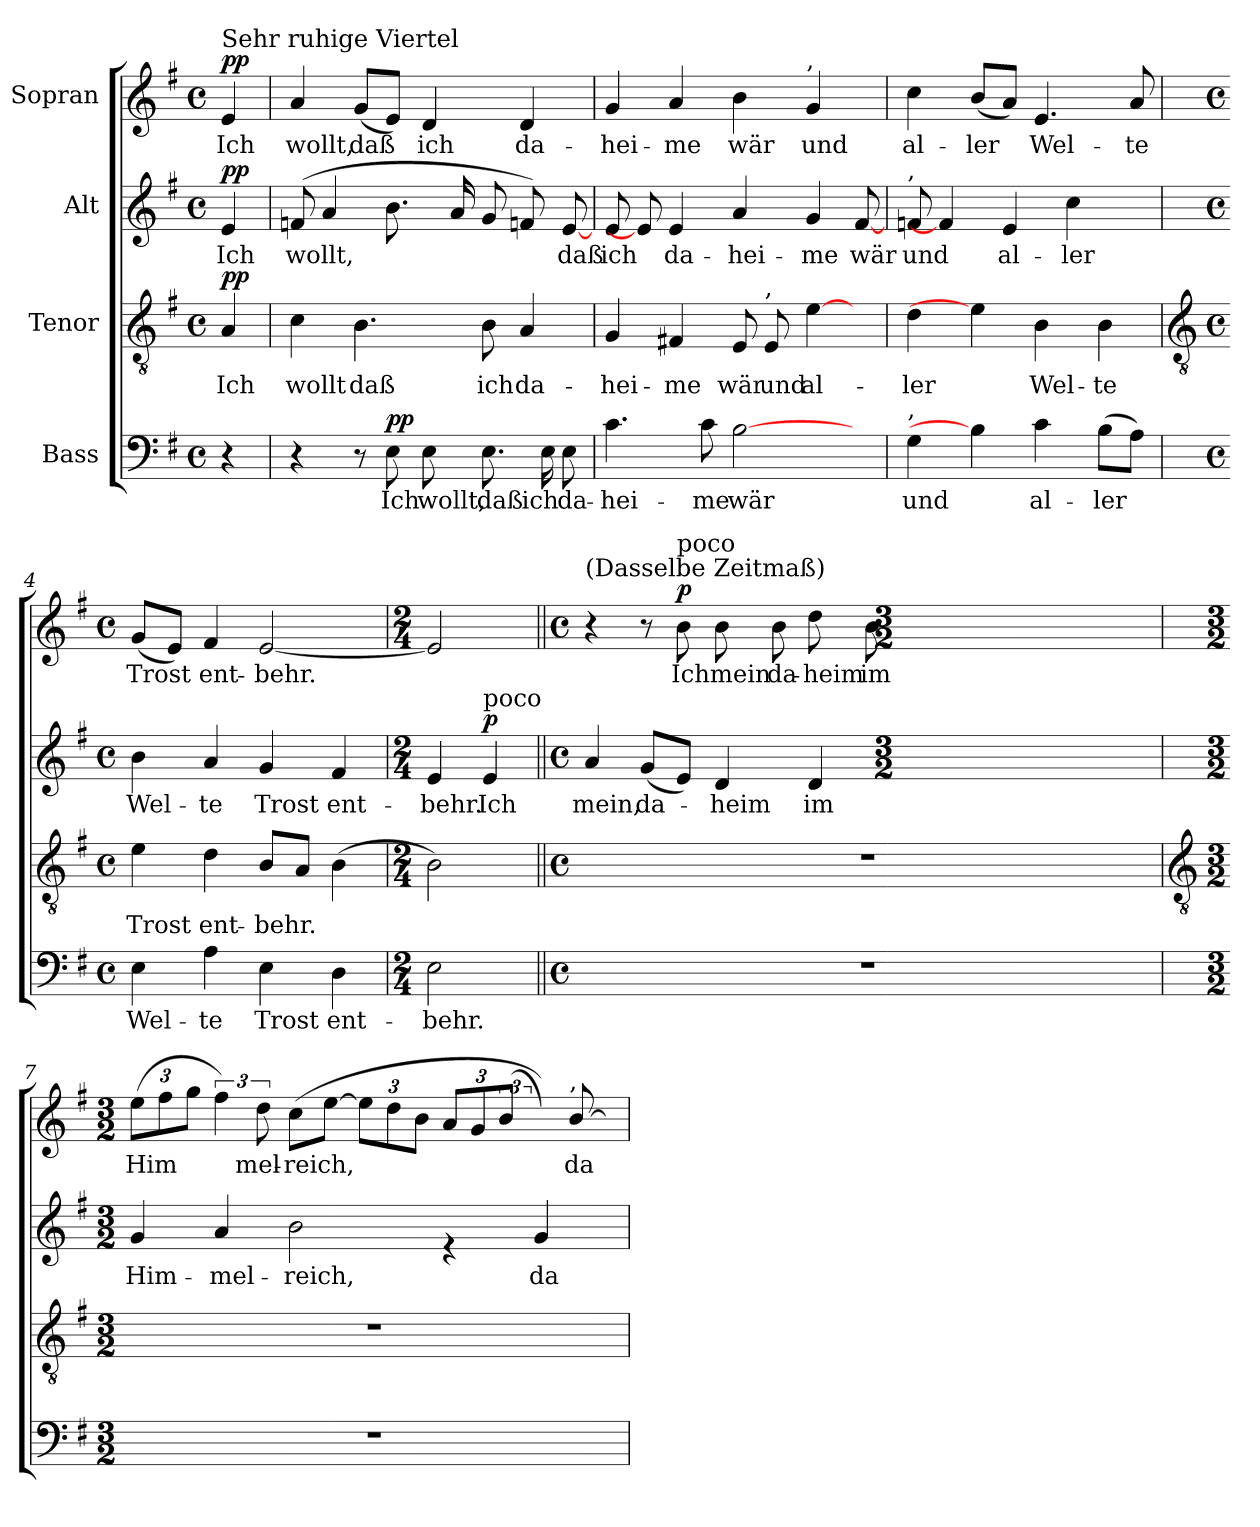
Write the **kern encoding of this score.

**kern	**text	**dynam	**kern	**text	**dynam	**kern	**text	**dynam	**kern	**text	**dynam
*part4	*part4	*part4	*part3	*part3	*part3	*part2	*part2	*part2	*part1	*part1	*part1
*staff4	*staff4	*staff4	*staff3	*staff3	*staff3	*staff2	*staff2	*staff2	*staff1	*staff1	*staff1
*I"Bass	*	*	*I"Tenor	*	*	*I"Alt	*	*	*I"Sopran	*	*
*clefF4	*	*	*clefGv2	*	*	*clefG2	*	*	*clefG2	*	*
*k[f#]	*	*	*k[f#]	*	*	*k[f#]	*	*	*k[f#]	*	*
*G:	*	*	*G:	*	*	*G:	*	*	*G:	*	*
*M4/4	*	*	*M4/4	*	*	*M4/4	*	*	*M4/4	*	*
*met(c)	*	*	*met(c)	*	*	*met(c)	*	*	*met(c)	*	*
=	=	=	=	=	=	=	=	=	=	=	=
!	!	!	!	!	!	!	!	!	!LO:TX:a:t=Sehr ruhige Viertel	!	!
!	!	!	!	!LO:LY:b	!LO:DY:a	!	!LO:LY:b	!LO:DY:a	!	!LO:LY:b	!LO:DY:a
4r	.	.	4A	Ich	pp	4e	Ich	pp	4e	Ich	pp
=1	=1	=1	=1	=1	=1	=1	=1	=1	=1	=1	=1
!	!	!	!	!LO:LY:b	!	!	!LO:LY:b	!	!	!LO:LY:b	!
4r	.	.	4c	wollt	.	(<8fn	wollt,	.	4a	wollt,	.
.	.	.	.	.	.	4a	.	.	.	.	.
!	!	!	!	!LO:LY:b	!	!	!	!	!	!LO:LY:b	!
8r	.	.	4.B	daß	.	.	.	.	(<8gL	daß	.
!	!LO:LY:b	!LO:DY:a	!	!	!	!	!	!	!	!	!
8E	Ich	pp	.	.	.	8.bL	.	.	8eJ)	.	.
!	!LO:LY:b	!	!	!	!	!	!	!	!	!LO:LY:b	!
8E	wollt,	.	.	.	.	.	.	.	4d	ich	.
.	.	.	.	.	.	16aL	.	.	.	.	.
!	!LO:LY:b	!	!	!LO:LY:b	!	!	!	!	!	!	!
8.E	daß	.	8B	ich	.	8g	.	.	.	.	.
!	!	!	!	!LO:LY:b	!	!	!	!	!	!LO:LY:b	!
.	.	.	4A	da-	.	8fnJ)	.	.	4d	da-	.
!	!LO:LY:b	!	!	!	!	!	!	!	!	!	!
16E	ich	.	.	.	.	.	.	.	.	.	.
!	!LO:LY:b	!	!	!	!	!	!LO:LY:b	!	!	!	!
8E	da-	.	.	.	.	[8e	daß	.	.	.	.
=2	=2	=2	=2	=2	=2	=2	=2	=2	=2	=2	=2
!	!LO:LY:b	!	!	!LO:LY:b	!	!	!LO:LY:b	!	!	!LO:LY:b	!
4.c	-hei-	.	4G	-hei-	.	8e	ich	.	4g	-hei-	.
.	.	.	.	.	.	8e]	.	.	.	.	.
!	!	!	!	!LO:LY:b	!	!	!LO:LY:b	!	!	!LO:LY:b	!
.	.	.	4F#X	-me	.	4e	da-	.	4a	-me	.
!	!LO:LY:b	!	!	!	!	!	!	!	!	!	!
8c	-me	.	.	.	.	.	.	.	.	.	.
!	!LO:LY:b	!	!	!LO:LY:b	!	!	!LO:LY:b	!	!	!LO:LY:b	!
[2B	wär	.	8E	wär	.	4a	-hei-	.	4b	wär	.
!	!	!	!LO:TX:a:t=,	!	!	!	!	!	!	!	!
!	!	!	!	!LO:LY:b	!	!	!	!	!	!	!
.	.	.	8E	und	.	.	.	.	.	.	.
!	!	!	!	!	!	!	!	!	!LO:TX:a:t=,	!	!
!	!	!	!	!LO:LY:b	!	!	!LO:LY:b	!	!	!LO:LY:b	!
.	.	.	[4e	al-	.	4g	-me	.	4g	und	.
!	!	!	!	!	!	!	!LO:LY:b	!	!	!	!
8ryy	.	.	8ryy	.	.	[8f#	wär	.	8ryy	.	.
=3	=3	=3	=3	=3	=3	=3	=3	=3	=3	=3	=3
!	!	!	!	!	!	!LO:TX:a:t=,	!	!	!	!	!
!LO:TX:a:t=,	!	!	!	!	!	!	!	!	!	!	!
!	!LO:LY:b	!	!	!LO:LY:b	!	!	!LO:LY:b	!	!	!LO:LY:b	!
4G	und	.	4d	-ler	.	8fn	und	.	4cc	al-	.
.	.	.	.	.	.	4f#]	.	.	.	.	.
!	!	!	!	!	!	!	!	!	!	!LO:LY:b	!
4B]	.	.	4e]	.	.	.	.	.	(<8bL	-ler	.
!	!	!	!	!	!	!	!LO:LY:b	!	!	!	!
.	.	.	.	.	.	4e	al-	.	8aJ)	.	.
!	!LO:LY:b	!	!	!LO:LY:b	!	!	!	!	!	!LO:LY:b	!
4c	al-	.	4B	Wel-	.	.	.	.	4.e	Wel-	.
!	!	!	!	!	!	!	!LO:LY:b	!	!	!	!
.	.	.	.	.	.	4cc	-ler	.	.	.	.
!	!LO:LY:b	!	!	!LO:LY:b	!	!	!	!	!	!	!
(>8BL	-ler	.	4B	-te	.	.	.	.	.	.	.
!	!	!	!	!	!	!	!	!	!	!LO:LY:b	!
8AJ)	.	.	.	.	.	8ryy	.	.	8a	-te	.
!!LO:LB:g=z
=4	=4	=4	=4	=4	=4	=4	=4	=4	=4	=4	=4
*	*	*	*clefGv2	*	*	*	*	*	*	*	*
*M4/4	*	*	*M4/4	*	*	*M4/4	*	*	*M4/4	*	*
*met(c)	*	*	*met(c)	*	*	*met(c)	*	*	*met(c)	*	*
!	!LO:LY:b	!	!	!LO:LY:b	!	!	!LO:LY:b	!	!	!LO:LY:b	!
4E	Wel-	.	4e	Trost	.	4b	Wel-	.	(<8gL	Trost	.
.	.	.	.	.	.	.	.	.	8eJ)	.	.
!	!LO:LY:b	!	!	!LO:LY:b	!	!	!LO:LY:b	!	!	!LO:LY:b	!
4A	-te	.	4d	ent-	.	4a	-te	.	4f#	ent-	.
!	!LO:LY:b	!	!	!LO:LY:b	!	!	!LO:LY:b	!	!	!LO:LY:b	!
4E	Trost	.	8BL	-behr.	.	4g	Trost	.	[2e	-behr.	.
.	.	.	8AJ	.	.	.	.	.	.	.	.
!	!LO:LY:b	!	!	!	!	!	!LO:LY:b	!	!	!	!
4D	ent-	.	(>4B	.	.	4f#	ent-	.	.	.	.
=5	=5	=5	=5	=5	=5	=5	=5	=5	=5	=5	=5
*M2/4	*	*	*M2/4	*	*	*M2/4	*	*	*M2/4	*	*
!	!LO:LY:b	!	!	!	!	!	!LO:LY:b	!	!	!	!
2E	-behr.	.	2B)	.	.	4e	-behr.	.	2e]	.	.
!	!	!	!	!	!	!LO:TX:a:t=poco	!	!	!	!	!
!	!	!	!	!	!	!	!LO:LY:b	!LO:DY:a	!	!	!
.	.	.	.	.	.	4e	Ich	p	.	.	.
=6||	=6||	=6||	=6||	=6||	=6||	=6||	=6||	=6||	=6||	=6||	=6||
*M4/4	*	*	*M4/4	*	*	*M4/4	*	*	*M4/4	*	*
*met(c)	*	*	*met(c)	*	*	*met(c)	*	*	*met(c)	*	*
!	!	!	!	!	!	!	!	!	!LO:TX:a:t=(Dasselbe Zeitmaß)	!	!
!	!	!	!	!	!	!	!LO:LY:b	!	!	!	!
1r	.	.	1r	.	.	4a	mein,	.	4r	.	.
!	!	!	!	!	!	!	!LO:LY:b	!	!	!	!
.	.	.	.	.	.	(<8gL	da-	.	8r	.	.
!	!	!	!	!	!	!	!	!	!LO:TX:a:t=poco	!	!
!	!	!	!	!	!	!	!	!	!	!LO:LY:b	!LO:DY:a
.	.	.	.	.	.	8eJ)	.	.	8b	Ich	p
!	!	!	!	!	!	!	!LO:LY:b	!	!	!LO:LY:b	!
.	.	.	.	.	.	4d	-heim	.	8b	mein	.
!	!	!	!	!	!	!	!	!	!	!LO:LY:b	!
.	.	.	.	.	.	.	.	.	8b	da-	.
!	!	!	!	!	!	!	!LO:LY:b	!	!	!LO:LY:b	!
.	.	.	.	.	.	4d	im	.	8dd	-heim	.
!	!	!	!	!	!	!	!	!	!	!LO:LY:b	!
.	.	.	.	.	.	.	.	.	8b	im	.
*M3/2	*	*	*M3/2	*	*	*M3/2	*	*	*M3/2	*	*
!!LO:LB:g=z
=7	=7	=7	=7	=7	=7	=7	=7	=7	=7	=7	=7
*	*	*	*clefGv2	*	*	*	*	*	*	*	*
*M3/2	*	*	*M3/2	*	*	*M3/2	*	*	*M3/2	*	*
*	*	*	*	*	*	*	*	*	*^	*	*
*	*	*	*	*	*	*	*	*	*	*^	*	*
!LO:N:vis=1	!	!	!LO:N:vis=1	!	!	!LO:N:vis=1	!LO:LY:b	!	!	!	!LO:N:vis=1	!LO:LY:b	!
*	*	*	*	*	*	*^	*	*	*	*	*	*	*
1.r	.	.	1.r	.	.	1.ryy	4g/	Him-	.	(>12ee\L	2ryy	1.ryy	Him	.
.	.	.	.	.	.	.	.	.	.	12ff#\	.	.	.	.
.	.	.	.	.	.	.	.	.	.	12gg\J	.	.	.	.
!	!	!	!	!	!	!	!	!LO:LY:b	!	!	!	!	!	!
.	.	.	.	.	.	.	4a/	-mel-	.	6ff#\)	.	.	.	.
!	!	!	!	!	!	!	!	!	!	!	!	!	!LO:LY:b	!
.	.	.	.	.	.	.	.	.	.	12dd\	.	.	mel-	.
!	!	!	!	!	!	!	!	!LO:LY:b	!	!	!	!	!LO:LY:b	!
.	.	.	.	.	.	.	2b\	-reich,	.	(>8cc\L	2ryy	.	-reich,	.
.	.	.	.	.	.	.	.	.	.	[8ee\J	.	.	.	.
.	.	.	.	.	.	.	.	.	.	12ee\L]	.	.	.	.
.	.	.	.	.	.	.	.	.	.	12dd\	.	.	.	.
.	.	.	.	.	.	.	.	.	.	12b\J	.	.	.	.
.	.	.	.	.	.	.	4r	.	.	12a/L	12ryy	.	.	.
.	.	.	.	.	.	.	.	.	.	12g/	12ryy	.	.	.
.	.	.	.	.	.	.	.	.	.	(>12b/J	12b\Lyy	.	.	.
!	!	!	!	!	!	!	!	!LO:LY:b	!	!	!	!	!	!
.	.	.	.	.	.	.	4g/	da	.	8b/yy))	8b\J	.	.	.
!	!	!	!	!	!	!	!	!	!	!LO:TX:a:t=,	!	!	!	!
!	!	!	!	!	!	!	!	!	!	!	!	!	!LO:LY:b	!
.	.	.	.	.	.	.	.	.	.	[8b	8ryy	.	da	.
*	*	*	*	*	*	*v	*v	*	*	*	*	*	*	*
*	*	*	*	*	*	*	*	*	*v	*v	*v	*	*
=	=	=	=	=	=	=	=	=	=	=	=
*-	*-	*-	*-	*-	*-	*-	*-	*-	*-	*-	*-
